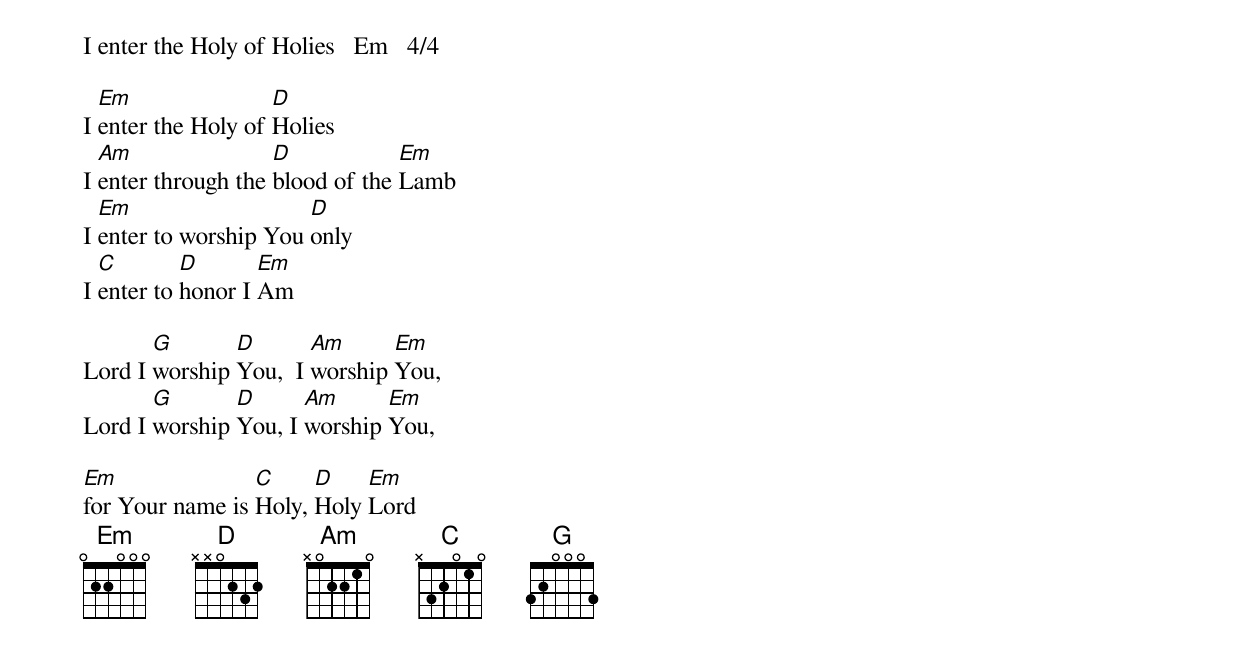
I enter the Holy of Holies   Em   4/4

I [Em]enter the Holy of [D]Holies
I [Am]enter through the [D]blood of the [Em]Lamb
I [Em]enter to worship You [D]only
I [C]enter to [D]honor I [Em]Am

Lord I [G]worship [D]You,  I [Am]worship [Em]You,
Lord I [G]worship [D]You, I [Am]worship [Em]You,

[Em]for Your name is [C]Holy, [D]Holy [Em]Lord
